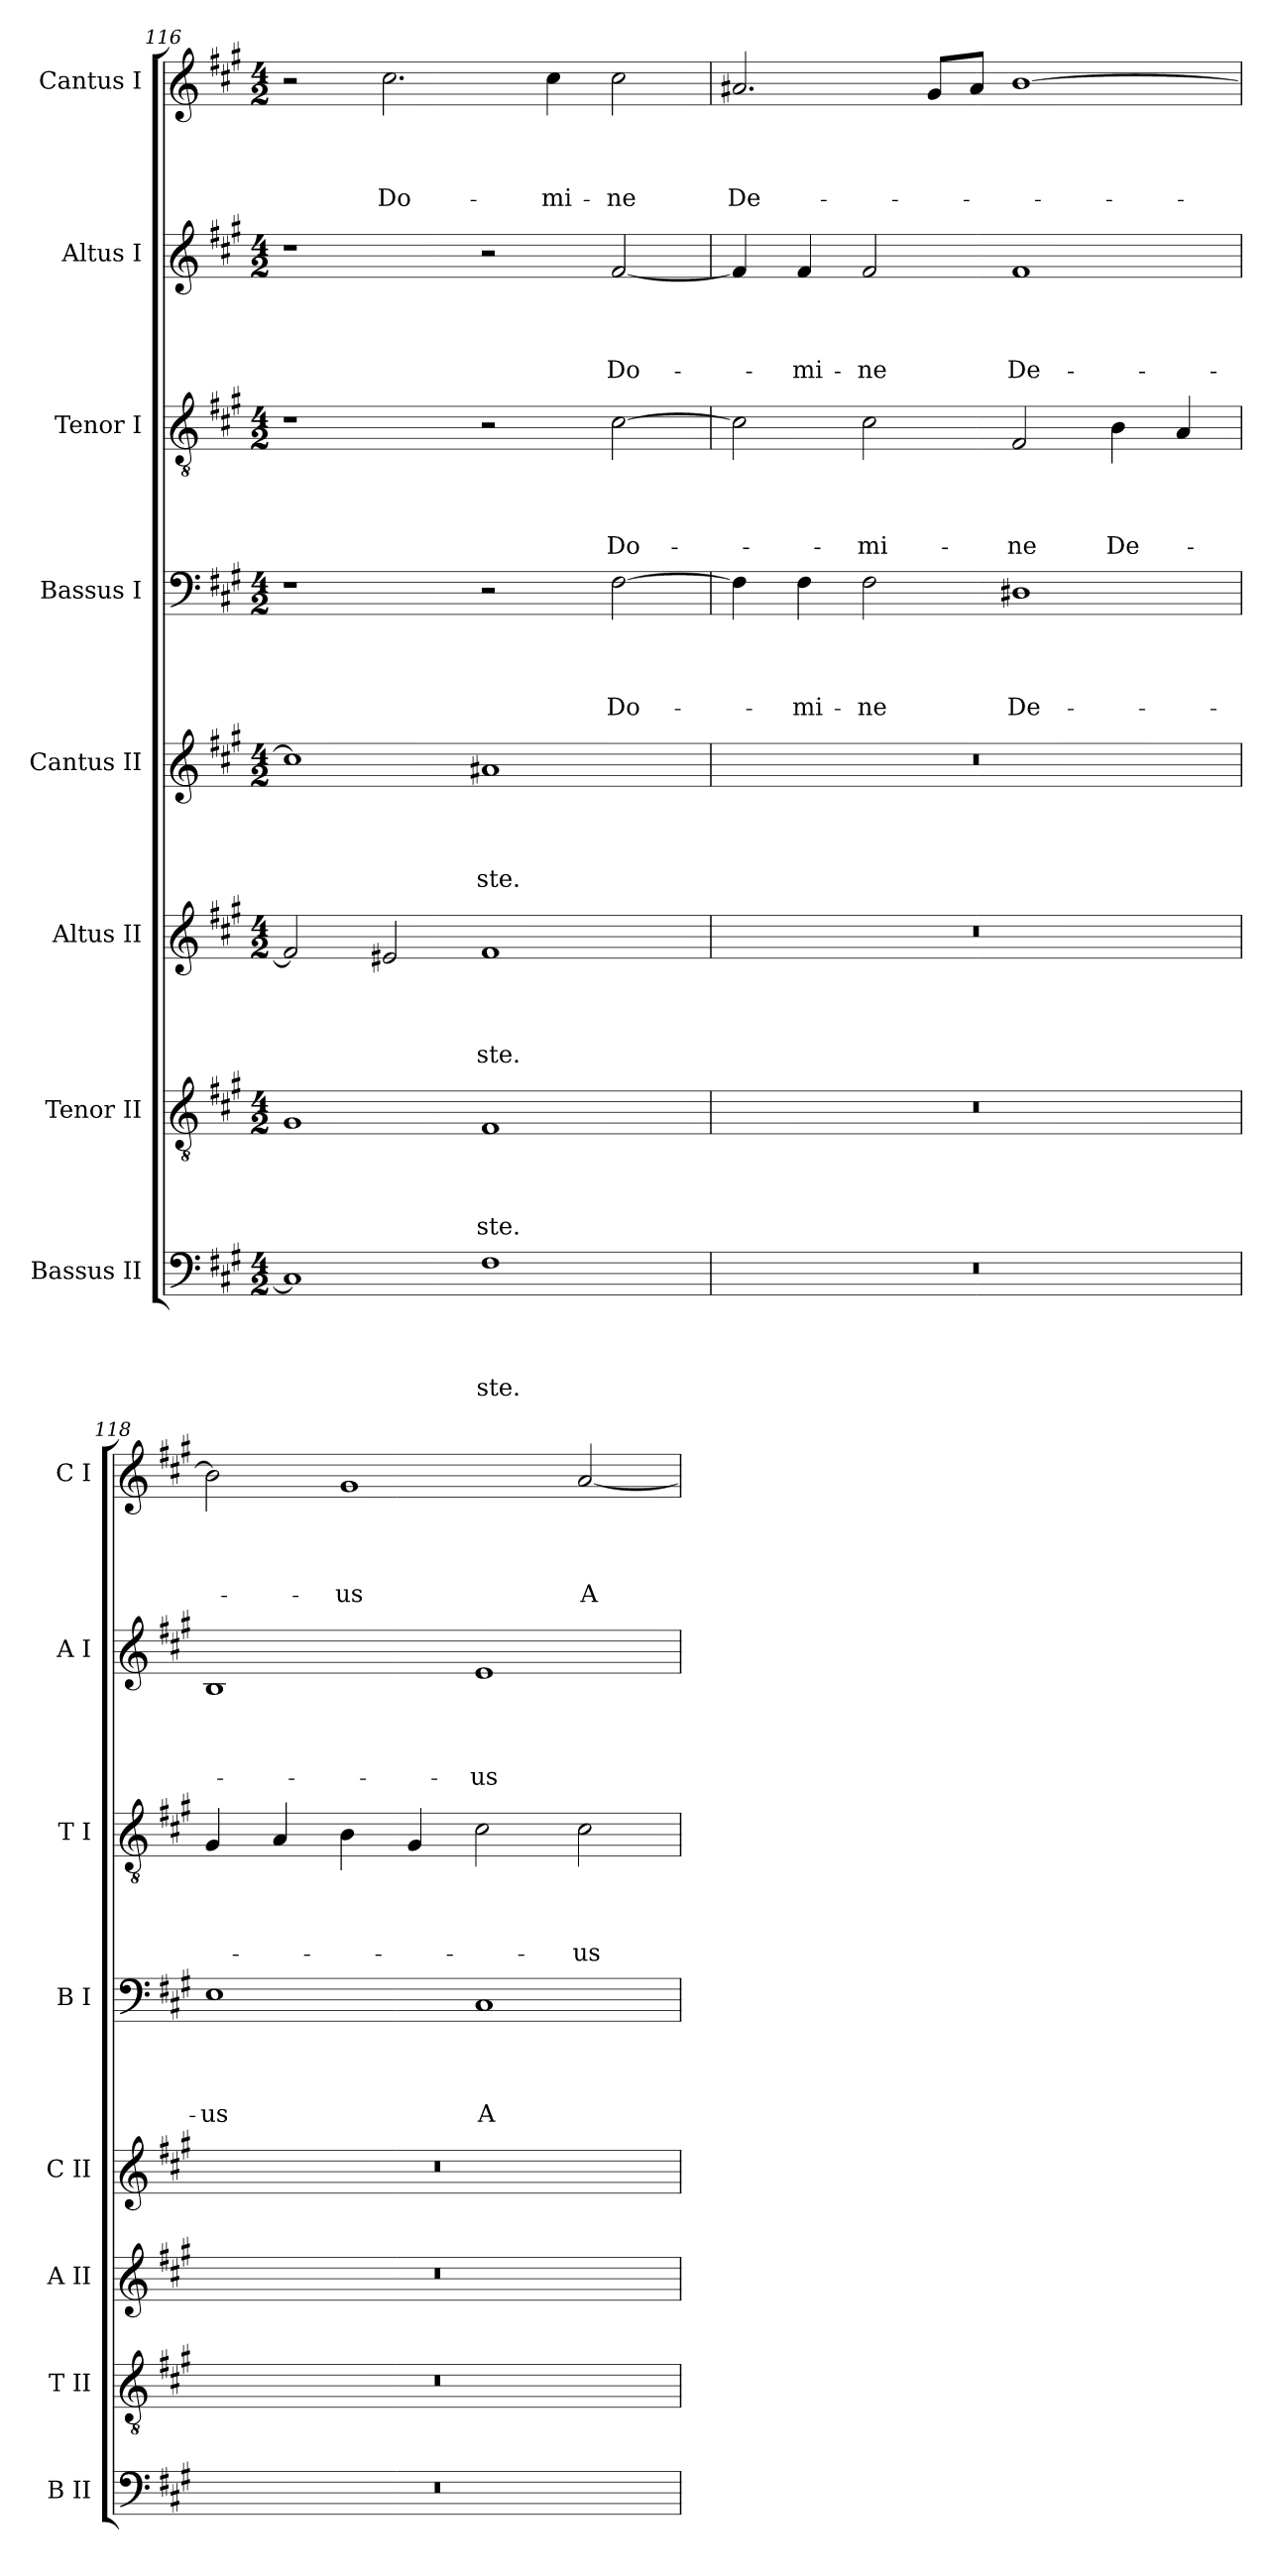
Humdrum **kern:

**kern	**text	**text	**text	**text	**kern	**text	**text	**text	**text	**kern	**text	**text	**text	**text	**kern	**text	**text	**text	**text	**kern	**text	**text	**text	**text	**kern	**text	**text	**text	**text	**kern	**text	**text	**text	**text	**kern	**text	**text	**text	**text
*part8	*part8	*part8	*part8	*part8	*part7	*part7	*part7	*part7	*part7	*part6	*part6	*part6	*part6	*part6	*part5	*part5	*part5	*part5	*part5	*part4	*part4	*part4	*part4	*part4	*part3	*part3	*part3	*part3	*part3	*part2	*part2	*part2	*part2	*part2	*part1	*part1	*part1	*part1	*part1
*staff8	*staff8	*staff8	*staff8	*staff8	*staff7	*staff7	*staff7	*staff7	*staff7	*staff6	*staff6	*staff6	*staff6	*staff6	*staff5	*staff5	*staff5	*staff5	*staff5	*staff4	*staff4	*staff4	*staff4	*staff4	*staff3	*staff3	*staff3	*staff3	*staff3	*staff2	*staff2	*staff2	*staff2	*staff2	*staff1	*staff1	*staff1	*staff1	*staff1
*I"Bassus II	*	*	*	*	*I"Tenor II	*	*	*	*	*I"Altus II	*	*	*	*	*I"Cantus II	*	*	*	*	*I"Bassus I	*	*	*	*	*I"Tenor I	*	*	*	*	*I"Altus I	*	*	*	*	*I"Cantus I	*	*	*	*
*I'B II	*	*	*	*	*I'T II	*	*	*	*	*I'A II	*	*	*	*	*I'C II	*	*	*	*	*I'B I	*	*	*	*	*I'T I	*	*	*	*	*I'A I	*	*	*	*	*I'C I	*	*	*	*
*clefF4	*	*	*	*	*clefGv2	*	*	*	*	*clefG2	*	*	*	*	*clefG2	*	*	*	*	*clefF4	*	*	*	*	*clefGv2	*	*	*	*	*clefG2	*	*	*	*	*clefG2	*	*	*	*
*k[f#c#g#]	*	*	*	*	*k[f#c#g#]	*	*	*	*	*k[f#c#g#]	*	*	*	*	*k[f#c#g#]	*	*	*	*	*k[f#c#g#]	*	*	*	*	*k[f#c#g#]	*	*	*	*	*k[f#c#g#]	*	*	*	*	*k[f#c#g#]	*	*	*	*
*A:	*	*	*	*	*A:	*	*	*	*	*A:	*	*	*	*	*A:	*	*	*	*	*A:	*	*	*	*	*A:	*	*	*	*	*A:	*	*	*	*	*A:	*	*	*	*
*M4/2	*	*	*	*	*M4/2	*	*	*	*	*M4/2	*	*	*	*	*M4/2	*	*	*	*	*M4/2	*	*	*	*	*M4/2	*	*	*	*	*M4/2	*	*	*	*	*M4/2	*	*	*	*
=116	=116	=116	=116	=116	=116	=116	=116	=116	=116	=116	=116	=116	=116	=116	=116	=116	=116	=116	=116	=116	=116	=116	=116	=116	=116	=116	=116	=116	=116	=116	=116	=116	=116	=116	=116	=116	=116	=116	=116
1C#]	.	.	.	.	1G#	.	.	.	.	2f#/]	.	.	.	.	1cc#]	.	.	.	.	1r	.	.	.	.	1r	.	.	.	.	1r	.	.	.	.	2r	.	.	.	.
.	.	.	.	.	.	.	.	.	.	2e#X/	.	.	.	.	.	.	.	.	.	.	.	.	.	.	.	.	.	.	.	.	.	.	.	.	2.cc#\	.	.	.	Do-
1F#	.	.	.	-ste.	1F#	.	.	.	-ste.	1f#	.	.	.	-ste.	1a#X	.	.	.	-ste.	2r	.	.	.	.	2r	.	.	.	.	2r	.	.	.	.	.	.	.	.	.
.	.	.	.	.	.	.	.	.	.	.	.	.	.	.	.	.	.	.	.	.	.	.	.	.	.	.	.	.	.	.	.	.	.	.	4cc#\	.	.	.	-mi-
.	.	.	.	.	.	.	.	.	.	.	.	.	.	.	.	.	.	.	.	[2F#\	.	.	.	Do-	[2c#\	.	.	.	Do-	[2f#/	.	.	.	Do-	2cc#\	.	.	.	-ne
=117	=117	=117	=117	=117	=117	=117	=117	=117	=117	=117	=117	=117	=117	=117	=117	=117	=117	=117	=117	=117	=117	=117	=117	=117	=117	=117	=117	=117	=117	=117	=117	=117	=117	=117	=117	=117	=117	=117	=117
0r	.	.	.	.	0r	.	.	.	.	0r	.	.	.	.	0r	.	.	.	.	4F#\]	.	.	.	.	2c#\]	.	.	.	.	4f#/]	.	.	.	.	2.a#X/	.	.	.	De-
.	.	.	.	.	.	.	.	.	.	.	.	.	.	.	.	.	.	.	.	4F#\	.	.	.	-mi-	.	.	.	.	.	4f#/	.	.	.	-mi-	.	.	.	.	.
.	.	.	.	.	.	.	.	.	.	.	.	.	.	.	.	.	.	.	.	2F#\	.	.	.	-ne	2c#\	.	.	.	-mi-	2f#/	.	.	.	-ne	.	.	.	.	.
.	.	.	.	.	.	.	.	.	.	.	.	.	.	.	.	.	.	.	.	.	.	.	.	.	.	.	.	.	.	.	.	.	.	.	8g#/L	.	.	.	.
.	.	.	.	.	.	.	.	.	.	.	.	.	.	.	.	.	.	.	.	.	.	.	.	.	.	.	.	.	.	.	.	.	.	.	8a#/J	.	.	.	.
.	.	.	.	.	.	.	.	.	.	.	.	.	.	.	.	.	.	.	.	1D#X	.	.	.	De-	2F#/	.	.	.	-ne	1f#	.	.	.	De-	[1b	.	.	.	.
.	.	.	.	.	.	.	.	.	.	.	.	.	.	.	.	.	.	.	.	.	.	.	.	.	4B\	.	.	.	De-	.	.	.	.	.	.	.	.	.	.
.	.	.	.	.	.	.	.	.	.	.	.	.	.	.	.	.	.	.	.	.	.	.	.	.	4A/	.	.	.	.	.	.	.	.	.	.	.	.	.	.
!!LO:LB:g=z
=118	=118	=118	=118	=118	=118	=118	=118	=118	=118	=118	=118	=118	=118	=118	=118	=118	=118	=118	=118	=118	=118	=118	=118	=118	=118	=118	=118	=118	=118	=118	=118	=118	=118	=118	=118	=118	=118	=118	=118
0r	.	.	.	.	0r	.	.	.	.	0r	.	.	.	.	0r	.	.	.	.	1E	.	.	.	-us	4G#/	.	.	.	.	1B	.	.	.	.	2b\]	.	.	.	.
.	.	.	.	.	.	.	.	.	.	.	.	.	.	.	.	.	.	.	.	.	.	.	.	.	4A/	.	.	.	.	.	.	.	.	.	.	.	.	.	.
.	.	.	.	.	.	.	.	.	.	.	.	.	.	.	.	.	.	.	.	.	.	.	.	.	4B\	.	.	.	.	.	.	.	.	.	1g#	.	.	.	-us
.	.	.	.	.	.	.	.	.	.	.	.	.	.	.	.	.	.	.	.	.	.	.	.	.	4G#/	.	.	.	.	.	.	.	.	.	.	.	.	.	.
.	.	.	.	.	.	.	.	.	.	.	.	.	.	.	.	.	.	.	.	1C#	.	.	.	A-	2c#\	.	.	.	.	1e	.	.	.	-us	.	.	.	.	.
.	.	.	.	.	.	.	.	.	.	.	.	.	.	.	.	.	.	.	.	.	.	.	.	.	2c#\	.	.	.	-us	.	.	.	.	.	[2a/	.	.	.	A-
=	=	=	=	=	=	=	=	=	=	=	=	=	=	=	=	=	=	=	=	=	=	=	=	=	=	=	=	=	=	=	=	=	=	=	=	=	=	=	=
*-	*-	*-	*-	*-	*-	*-	*-	*-	*-	*-	*-	*-	*-	*-	*-	*-	*-	*-	*-	*-	*-	*-	*-	*-	*-	*-	*-	*-	*-	*-	*-	*-	*-	*-	*-	*-	*-	*-	*-
